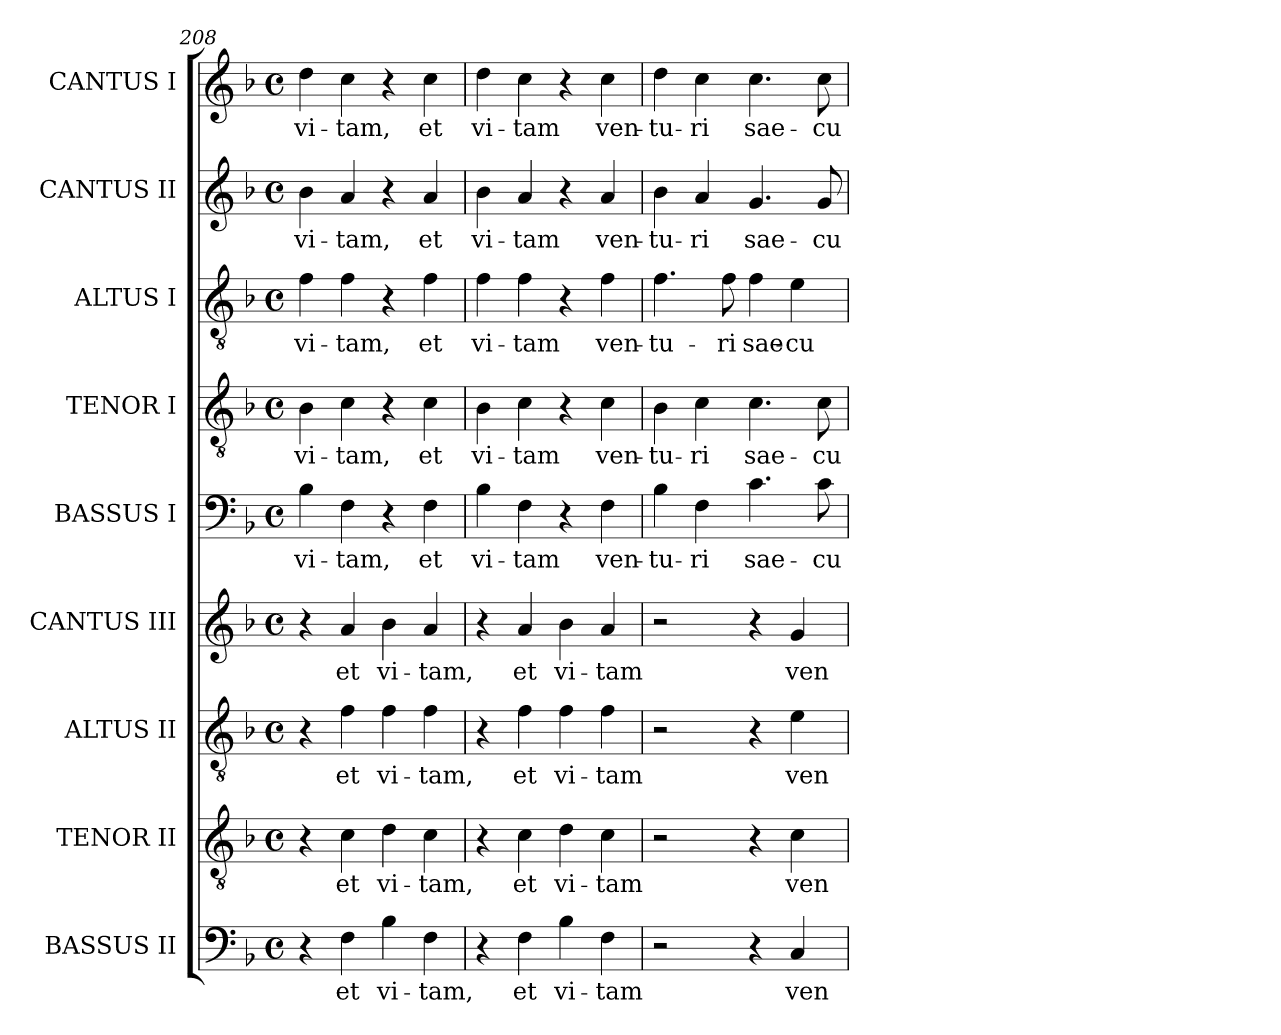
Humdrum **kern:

**kern	**text	**kern	**text	**kern	**text	**kern	**text	**kern	**text	**kern	**text	**kern	**text	**kern	**text	**kern	**text
*part9	*part9	*part8	*part8	*part7	*part7	*part6	*part6	*part5	*part5	*part4	*part4	*part3	*part3	*part2	*part2	*part1	*part1
*staff9	*staff9	*staff8	*staff8	*staff7	*staff7	*staff6	*staff6	*staff5	*staff5	*staff4	*staff4	*staff3	*staff3	*staff2	*staff2	*staff1	*staff1
*I"BASSUS II	*	*I"TENOR II	*	*I"ALTUS II	*	*I"CANTUS III	*	*I"BASSUS I	*	*I"TENOR I	*	*I"ALTUS I	*	*I"CANTUS II	*	*I"CANTUS I	*
*I'B. II	*	*I'T. II	*	*I'A. II	*	*I'C. III	*	*I'B. I	*	*I'T. I	*	*I'A. I	*	*I'C. II	*	*I'C. I	*
!!LO:PB:g=z
*clefF4	*	*clefGv2	*	*clefGv2	*	*clefG2	*	*clefF4	*	*clefGv2	*	*clefGv2	*	*clefG2	*	*clefG2	*
*	*	*ITrd7c12	*	*ITrd7c12	*	*	*	*	*	*ITrd7c12	*	*ITrd7c12	*	*	*	*	*
*k[b-]	*	*k[b-]	*	*k[b-]	*	*k[b-]	*	*k[b-]	*	*k[b-]	*	*k[b-]	*	*k[b-]	*	*k[b-]	*
*F:	*	*F:	*	*F:	*	*F:	*	*F:	*	*F:	*	*F:	*	*F:	*	*F:	*
*M4/4	*	*M4/4	*	*M4/4	*	*M4/4	*	*M4/4	*	*M4/4	*	*M4/4	*	*M4/4	*	*M4/4	*
*met(c)	*	*met(c)	*	*met(c)	*	*met(c)	*	*met(c)	*	*met(c)	*	*met(c)	*	*met(c)	*	*met(c)	*
=208	=208	=208	=208	=208	=208	=208	=208	=208	=208	=208	=208	=208	=208	=208	=208	=208	=208
!	!	!	!	!	!	!	!	!	!LO:LY:b:color=#000000	!	!	!	!	!	!	!	!
!	!	!	!	!	!	!	!	!	!	!	!LO:LY:b:color=#000000	!	!	!	!	!	!
!	!	!	!	!	!	!	!	!	!	!	!	!	!LO:LY:b:color=#000000	!	!	!	!
!	!	!	!	!	!	!	!	!	!	!	!	!	!	!	!LO:LY:b:color=#000000	!	!
!	!	!	!	!	!	!	!	!	!	!	!	!	!	!	!	!	!LO:LY:b:color=#000000
4r	.	4r	.	4r	.	4r	.	4B-i\	vi-	4BB-i\	vi-	4Fi\	vi-	4b-i\	vi-	4ddi\	vi-
!	!LO:LY:b:color=#000000	!	!	!	!	!	!	!	!	!	!	!	!	!	!	!	!
!	!	!	!LO:LY:b:color=#000000	!	!	!	!	!	!	!	!	!	!	!	!	!	!
!	!	!	!	!	!LO:LY:b:color=#000000	!	!	!	!	!	!	!	!	!	!	!	!
!	!	!	!	!	!	!	!LO:LY:b:color=#000000	!	!	!	!	!	!	!	!	!	!
!	!	!	!	!	!	!	!	!	!LO:LY:b:color=#000000	!	!	!	!	!	!	!	!
!	!	!	!	!	!	!	!	!	!	!	!LO:LY:b:color=#000000	!	!	!	!	!	!
!	!	!	!	!	!	!	!	!	!	!	!	!	!LO:LY:b:color=#000000	!	!	!	!
!	!	!	!	!	!	!	!	!	!	!	!	!	!	!	!LO:LY:b:color=#000000	!	!
!	!	!	!	!	!	!	!	!	!	!	!	!	!	!	!	!	!LO:LY:b:color=#000000
4Fi\	et	4Ci\	et	4Fi\	et	4ai/	et	4Fi\	-tam,	4Ci\	-tam,	4Fi\	-tam,	4ai/	-tam,	4cci\	-tam,
!	!LO:LY:b:color=#000000	!	!	!	!	!	!	!	!	!	!	!	!	!	!	!	!
!	!	!	!LO:LY:b:color=#000000	!	!	!	!	!	!	!	!	!	!	!	!	!	!
!	!	!	!	!	!LO:LY:b:color=#000000	!	!	!	!	!	!	!	!	!	!	!	!
!	!	!	!	!	!	!	!LO:LY:b:color=#000000	!	!	!	!	!	!	!	!	!	!
4B-i\	vi-	4Di\	vi-	4Fi\	vi-	4b-i\	vi-	4r	.	4r	.	4r	.	4r	.	4r	.
!	!LO:LY:b:color=#000000	!	!	!	!	!	!	!	!	!	!	!	!	!	!	!	!
!	!	!	!LO:LY:b:color=#000000	!	!	!	!	!	!	!	!	!	!	!	!	!	!
!	!	!	!	!	!LO:LY:b:color=#000000	!	!	!	!	!	!	!	!	!	!	!	!
!	!	!	!	!	!	!	!LO:LY:b:color=#000000	!	!	!	!	!	!	!	!	!	!
!	!	!	!	!	!	!	!	!	!LO:LY:b:color=#000000	!	!	!	!	!	!	!	!
!	!	!	!	!	!	!	!	!	!	!	!LO:LY:b:color=#000000	!	!	!	!	!	!
!	!	!	!	!	!	!	!	!	!	!	!	!	!LO:LY:b:color=#000000	!	!	!	!
!	!	!	!	!	!	!	!	!	!	!	!	!	!	!	!LO:LY:b:color=#000000	!	!
!	!	!	!	!	!	!	!	!	!	!	!	!	!	!	!	!	!LO:LY:b:color=#000000
4Fi\	-tam,	4Ci\	-tam,	4Fi\	-tam,	4ai/	-tam,	4Fi\	et	4Ci\	et	4Fi\	et	4ai/	et	4cci\	et
=209	=209	=209	=209	=209	=209	=209	=209	=209	=209	=209	=209	=209	=209	=209	=209	=209	=209
!	!	!	!	!	!	!	!	!	!LO:LY:b:color=#000000	!	!	!	!	!	!	!	!
!	!	!	!	!	!	!	!	!	!	!	!LO:LY:b:color=#000000	!	!	!	!	!	!
!	!	!	!	!	!	!	!	!	!	!	!	!	!LO:LY:b:color=#000000	!	!	!	!
!	!	!	!	!	!	!	!	!	!	!	!	!	!	!	!LO:LY:b:color=#000000	!	!
!	!	!	!	!	!	!	!	!	!	!	!	!	!	!	!	!	!LO:LY:b:color=#000000
4r	.	4r	.	4r	.	4r	.	4B-i\	vi-	4BB-i\	vi-	4Fi\	vi-	4b-i\	vi-	4ddi\	vi-
!	!LO:LY:b:color=#000000	!	!	!	!	!	!	!	!	!	!	!	!	!	!	!	!
!	!	!	!LO:LY:b:color=#000000	!	!	!	!	!	!	!	!	!	!	!	!	!	!
!	!	!	!	!	!LO:LY:b:color=#000000	!	!	!	!	!	!	!	!	!	!	!	!
!	!	!	!	!	!	!	!LO:LY:b:color=#000000	!	!	!	!	!	!	!	!	!	!
!	!	!	!	!	!	!	!	!	!LO:LY:b:color=#000000	!	!	!	!	!	!	!	!
!	!	!	!	!	!	!	!	!	!	!	!LO:LY:b:color=#000000	!	!	!	!	!	!
!	!	!	!	!	!	!	!	!	!	!	!	!	!LO:LY:b:color=#000000	!	!	!	!
!	!	!	!	!	!	!	!	!	!	!	!	!	!	!	!LO:LY:b:color=#000000	!	!
!	!	!	!	!	!	!	!	!	!	!	!	!	!	!	!	!	!LO:LY:b:color=#000000
4Fi\	et	4Ci\	et	4Fi\	et	4ai/	et	4Fi\	-tam	4Ci\	-tam	4Fi\	-tam	4ai/	-tam	4cci\	-tam
!	!LO:LY:b:color=#000000	!	!	!	!	!	!	!	!	!	!	!	!	!	!	!	!
!	!	!	!LO:LY:b:color=#000000	!	!	!	!	!	!	!	!	!	!	!	!	!	!
!	!	!	!	!	!LO:LY:b:color=#000000	!	!	!	!	!	!	!	!	!	!	!	!
!	!	!	!	!	!	!	!LO:LY:b:color=#000000	!	!	!	!	!	!	!	!	!	!
4B-i\	vi-	4Di\	vi-	4Fi\	vi-	4b-i\	vi-	4r	.	4r	.	4r	.	4r	.	4r	.
!	!LO:LY:b:color=#000000	!	!	!	!	!	!	!	!	!	!	!	!	!	!	!	!
!	!	!	!LO:LY:b:color=#000000	!	!	!	!	!	!	!	!	!	!	!	!	!	!
!	!	!	!	!	!LO:LY:b:color=#000000	!	!	!	!	!	!	!	!	!	!	!	!
!	!	!	!	!	!	!	!LO:LY:b:color=#000000	!	!	!	!	!	!	!	!	!	!
!	!	!	!	!	!	!	!	!	!LO:LY:b:color=#000000	!	!	!	!	!	!	!	!
!	!	!	!	!	!	!	!	!	!	!	!LO:LY:b:color=#000000	!	!	!	!	!	!
!	!	!	!	!	!	!	!	!	!	!	!	!	!LO:LY:b:color=#000000	!	!	!	!
!	!	!	!	!	!	!	!	!	!	!	!	!	!	!	!LO:LY:b:color=#000000	!	!
!	!	!	!	!	!	!	!	!	!	!	!	!	!	!	!	!	!LO:LY:b:color=#000000
4Fi\	-tam	4Ci\	-tam	4Fi\	-tam	4ai/	-tam	4Fi\	ven-	4Ci\	ven-	4Fi\	ven-	4ai/	ven-	4cci\	ven-
=210	=210	=210	=210	=210	=210	=210	=210	=210	=210	=210	=210	=210	=210	=210	=210	=210	=210
!	!	!	!	!	!	!	!	!	!LO:LY:b:color=#000000	!	!	!	!	!	!	!	!
!	!	!	!	!	!	!	!	!	!	!	!LO:LY:b:color=#000000	!	!	!	!	!	!
!	!	!	!	!	!	!	!	!	!	!	!	!	!LO:LY:b:color=#000000	!	!	!	!
!	!	!	!	!	!	!	!	!	!	!	!	!	!	!	!LO:LY:b:color=#000000	!	!
!	!	!	!	!	!	!	!	!	!	!	!	!	!	!	!	!	!LO:LY:b:color=#000000
2r	.	2r	.	2r	.	2r	.	4B-i\	-tu-	4BB-i\	-tu-	4.Fi\	-tu-	4b-i\	-tu-	4ddi\	-tu-
!	!	!	!	!	!	!	!	!	!LO:LY:b:color=#000000	!	!	!	!	!	!	!	!
!	!	!	!	!	!	!	!	!	!	!	!LO:LY:b:color=#000000	!	!	!	!	!	!
!	!	!	!	!	!	!	!	!	!	!	!	!	!	!	!LO:LY:b:color=#000000	!	!
!	!	!	!	!	!	!	!	!	!	!	!	!	!	!	!	!	!LO:LY:b:color=#000000
.	.	.	.	.	.	.	.	4Fi\	-ri	4Ci\	-ri	.	.	4ai/	-ri	4cci\	-ri
!	!	!	!	!	!	!	!	!	!	!	!	!	!LO:LY:b:color=#000000	!	!	!	!
.	.	.	.	.	.	.	.	.	.	.	.	8Fi\	-ri	.	.	.	.
!	!	!	!	!	!	!	!	!	!LO:LY:b:color=#000000	!	!	!	!	!	!	!	!
!	!	!	!	!	!	!	!	!	!	!	!LO:LY:b:color=#000000	!	!	!	!	!	!
!	!	!	!	!	!	!	!	!	!	!	!	!	!LO:LY:b:color=#000000	!	!	!	!
!	!	!	!	!	!	!	!	!	!	!	!	!	!	!	!LO:LY:b:color=#000000	!	!
!	!	!	!	!	!	!	!	!	!	!	!	!	!	!	!	!	!LO:LY:b:color=#000000
4r	.	4r	.	4r	.	4r	.	4.ci\	sae-	4.Ci\	sae-	4Fi\	sae-	4.gi/	sae-	4.cci\	sae-
!	!LO:LY:b:color=#000000	!	!	!	!	!	!	!	!	!	!	!	!	!	!	!	!
!	!	!	!LO:LY:b:color=#000000	!	!	!	!	!	!	!	!	!	!	!	!	!	!
!	!	!	!	!	!LO:LY:b:color=#000000	!	!	!	!	!	!	!	!	!	!	!	!
!	!	!	!	!	!	!	!LO:LY:b:color=#000000	!	!	!	!	!	!	!	!	!	!
!	!	!	!	!	!	!	!	!	!	!	!	!	!LO:LY:b:color=#000000	!	!	!	!
4Ci/	ven-	4Ci\	ven-	4Ei\	ven-	4gi/	ven-	.	.	.	.	4Ei\	-cu-	.	.	.	.
!	!	!	!	!	!	!	!	!	!LO:LY:b:color=#000000	!	!	!	!	!	!	!	!
!	!	!	!	!	!	!	!	!	!	!	!LO:LY:b:color=#000000	!	!	!	!	!	!
!	!	!	!	!	!	!	!	!	!	!	!	!	!	!	!LO:LY:b:color=#000000	!	!
!	!	!	!	!	!	!	!	!	!	!	!	!	!	!	!	!	!LO:LY:b:color=#000000
.	.	.	.	.	.	.	.	8ci\	-cu-	8Ci\	-cu-	.	.	8gi/	-cu-	8cci\	-cu-
=	=	=	=	=	=	=	=	=	=	=	=	=	=	=	=	=	=
*-	*-	*-	*-	*-	*-	*-	*-	*-	*-	*-	*-	*-	*-	*-	*-	*-	*-
